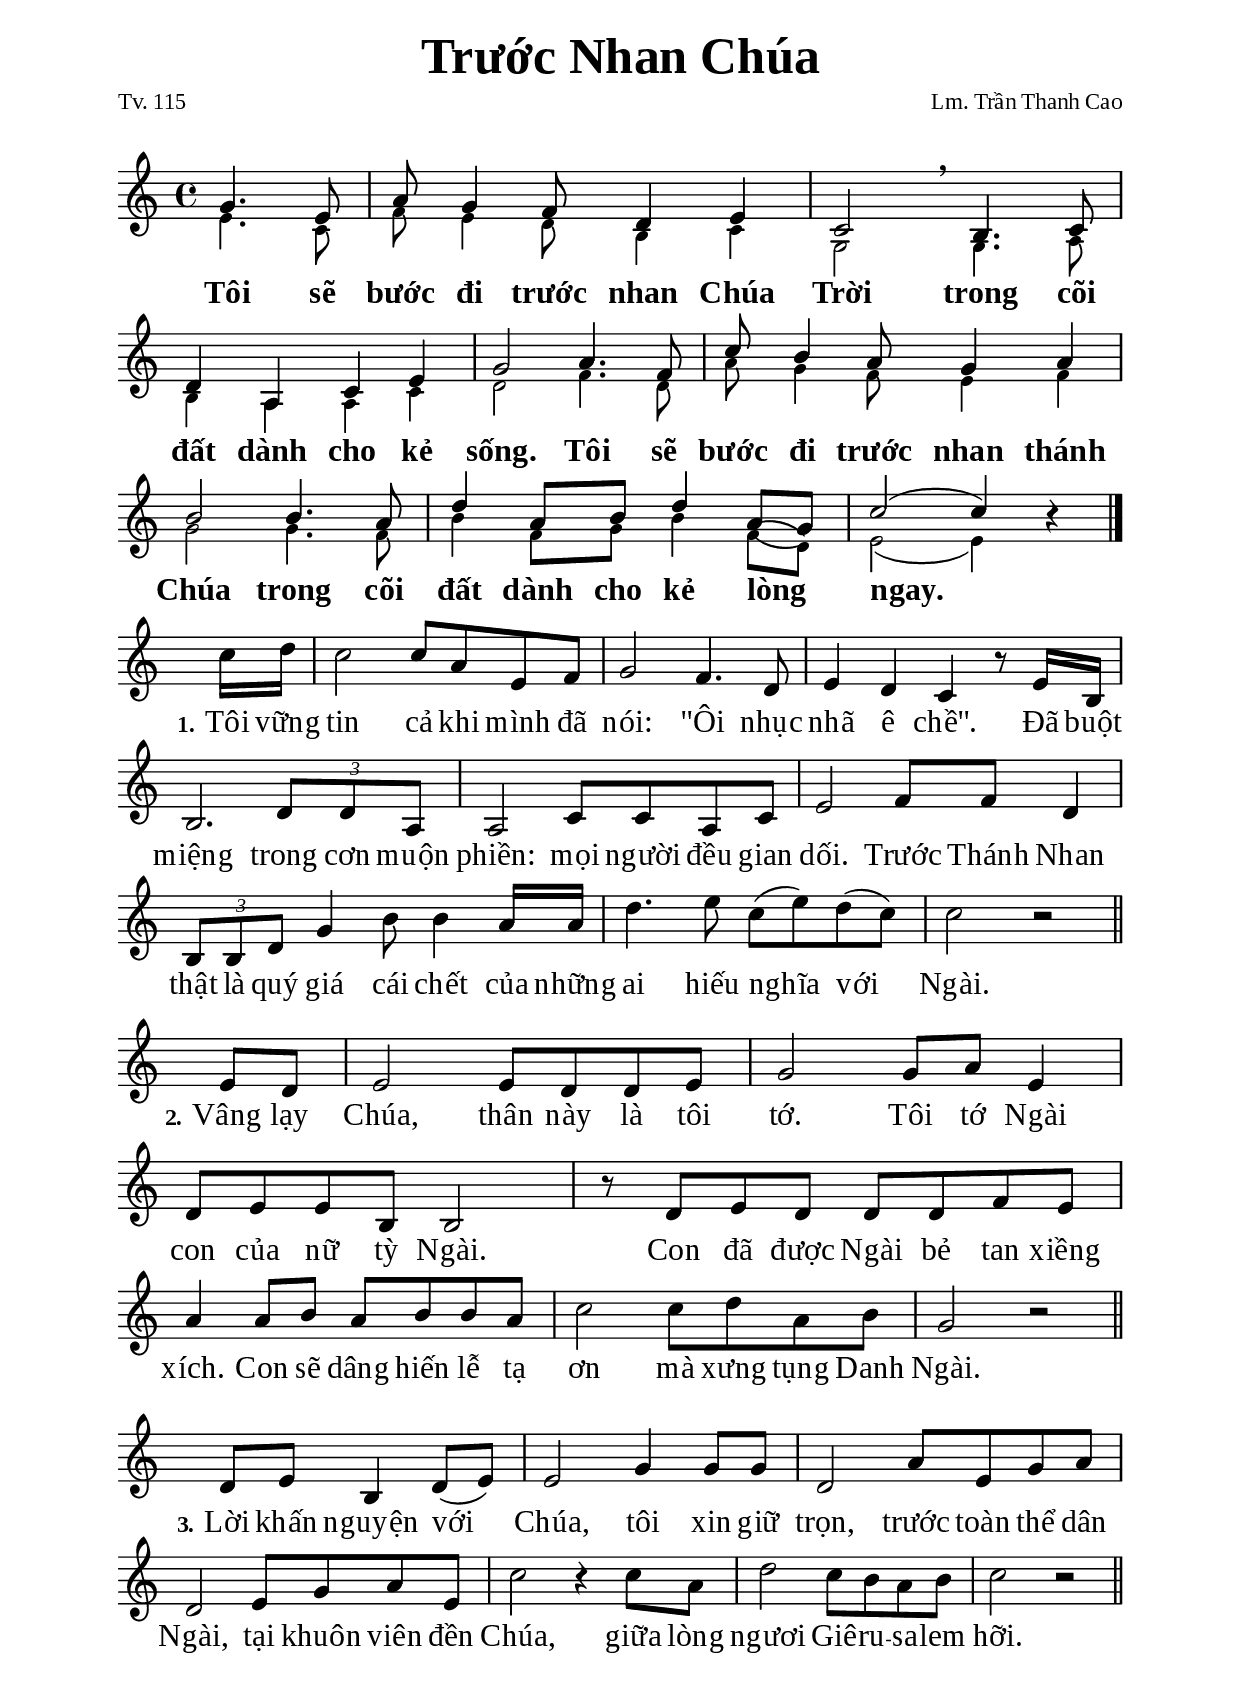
% Cài đặt chung
\version "2.20.0"
\include "english.ly"

\header {
  title = \markup { \fontsize #3 "Trước Nhan Chúa" }
  poet = "Tv. 115"
  composer = "Lm. Trần Thanh Cao"
  arranger = " "
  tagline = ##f
}

\paper {
  #(set-paper-size "a4")
  top-margin = 10\mm
  bottom-margin = 10\mm
  left-margin = 20\mm
  right-margin = 20\mm
  indent = #0
  #(define fonts
    (make-pango-font-tree
      "Liberation Serif"
      "Liberation Serif"
      "Liberation Serif"
      (/ 20 20)))
  page-count = #1
}

% Nhạc điệp khúc
nhacDiepKhucSop = \relative c'' {
  \partial 2 g4. e8 |
  a g4 f8 d4 e |
  c2 \breathe b4. c8 |
  d4 a c e |
  g2 a4. f8 |
  c' b4 a8 g4 a |
  b2 b4. a8 |
  d4 a8 b d4 a8 _(g) |
  c2 (c4) r \bar "|."
}

nhacDiepKhucBas = \relative c' {
  \partial 2 e4. c8 |
  f e4 d8 b4 c |
  g2 g4. a8 |
  b4 a a c |
  d2 f4. d8 |
  a' g4 f8 e4 f |
  g2 g4. f8 |
  b4 f8 g b4 f8 ^(d) |
  e2 (e4) r
}

% Nhạc phiên khúc
nhacPhienKhucMot = \relative c'' {
  \partial 8 c16 d |
  c2 c8 a e f |
  g2 f4. d8 |
  e4 d c r8 e16 b |
  b2. \tuplet 3/2 { d8 d a } |
  a2 c8 c a c |
  e2 f8 f d4 |
  \tuplet 3/2 { b8 b d } g4 b8 b4 a16 a |
  d4. e8 c (e) d (c) |
  c2 r \bar "||"
}

nhacPhienKhucHai = \relative c' {
  \partial 4 e8 d |
  e2 e8 d d e |
  g2 g8 a e4 |
  d8 e e b b2 |
  r8 d e d d d f e |
  a4 a8 b a b b a |
  c2 c8 d a b |
  g2 r \bar "||"
}

nhacPhienKhucBa = \relative c' {
  \partial 2. d8 e b4 d8 (e) |
  e2 g4 g8 g |
  d2 a'8 e g a |
  d,2 e8 g a e |
  c'2 r4 c8 a |
  d2 c8 b a b |
  c2 r \bar "||"
}

% Lời điệp khúc
loiDiepKhuc = \lyricmode {
  Tôi sẽ bước đi trước nhan Chúa Trời
  trong cõi đất dành cho kẻ sống.
  Tôi sẽ bước đi trước nhan thánh Chúa
  trong cõi đất dành cho kẻ lòng ngay.
}

% Lời phiên khúc
loiPhienKhucMot = \lyricmode {
  \set stanza = #"1."
  Tôi vững tin cả khi mình đã nói:
  ''Ôi nhục nhã ê chề''.
  Đã buột miệng trong cơn muộn phiền:
  mọi người đều gian dối.
  Trước Thánh Nhan thật là quý giá
  cái chết của những ai hiếu nghĩa với Ngài.
}

loiPhienKhucHai = \lyricmode {
  \set stanza = #"2."
  Vâng lạy Chúa, thân này là tôi tớ.
  Tôi tớ Ngài
  con của nữ tỳ Ngài.
  Con đã được Ngài bẻ tan xiềng xích.
  Con sẽ dâng hiến lễ tạ ơn mà xưng tụng Danh Ngài.
}

loiPhienKhucBa = \lyricmode {
  \set stanza = #"3."
  Lời khấn nguyện với Chúa, tôi xin giữ trọn,
  trước toàn thể dân Ngài, tại khuôn viên đền Chúa,
  giữa lòng ngươi Giê -- ru -- sa -- lem hỡi.
}


% Dàn trang
\score {
  \new ChoirStaff <<
    \new Staff = diepKhuc \with {
        \consists "Merge_rests_engraver"
        \magnifyStaff #(magstep +1)
      }
      <<
      \new Voice = beSop {
        \voiceOne \key c \major \time 4/4 \nhacDiepKhucSop
      }
      \new Voice = beBas {
        \override NoteHead.font-size = #-2
        \voiceTwo \key c \major \time 4/4 \nhacDiepKhucBas
      }
    >>
    \new Lyrics \lyricsto beSop \loiDiepKhuc
  >>
  \layout {
    \override Lyrics.LyricText.font-series = #'bold
    \override Lyrics.LyricText.font-size = #+3
    \override Lyrics.LyricSpace.minimum-distance = #2.0
    \override Score.BarNumber.break-visibility = ##(#f #f #f)
    \override Score.SpacingSpanner.uniform-stretching = ##t
  }
}

\score {
  \new ChoirStaff <<
    \new Staff = phienKhuc \with {
        \magnifyStaff #(magstep +1)
      }
      <<
      \new Voice = beSop {
        \key c \major \time 4/4 \nhacPhienKhucMot
      }
    >>
    \new Lyrics \lyricsto beSop \loiPhienKhucMot
  >>
  \layout {
    \override Staff.TimeSignature.transparent = ##t
    \override Lyrics.LyricText.font-size = #+3
    \override Lyrics.LyricSpace.minimum-distance = #0.5
    \override Score.BarNumber.break-visibility = ##(#f #f #f)
    \override Score.SpacingSpanner.uniform-stretching = ##t
  }
}

\score {
  \new ChoirStaff <<
    \new Staff = phienKhuc \with {
        \magnifyStaff #(magstep +1)
      }
      <<
      \new Voice = beSop {
        \key c \major \time 4/4 \nhacPhienKhucHai
      }
    >>
    \new Lyrics \lyricsto beSop \loiPhienKhucHai
  >>
  \layout {
    \override Staff.TimeSignature.transparent = ##t
    \override Lyrics.LyricText.font-size = #+3
    \override Lyrics.LyricSpace.minimum-distance = #0.5
    \override Score.BarNumber.break-visibility = ##(#f #f #f)
    \override Score.SpacingSpanner.uniform-stretching = ##t
  }
}

\score {
  \new ChoirStaff <<
    \new Staff = phienKhuc \with {
        \magnifyStaff #(magstep +1)
      }
      <<
      \new Voice = beSop {
        \key c \major \time 4/4 \nhacPhienKhucBa
      }
    >>
    \new Lyrics \lyricsto beSop \loiPhienKhucBa
  >>
  \layout {
    \override Staff.TimeSignature.transparent = ##t
    \override Lyrics.LyricText.font-size = #+3
    \override Lyrics.LyricSpace.minimum-distance = #0.5
    \override Score.BarNumber.break-visibility = ##(#f #f #f)
    \override Score.SpacingSpanner.uniform-stretching = ##t
  }
}
